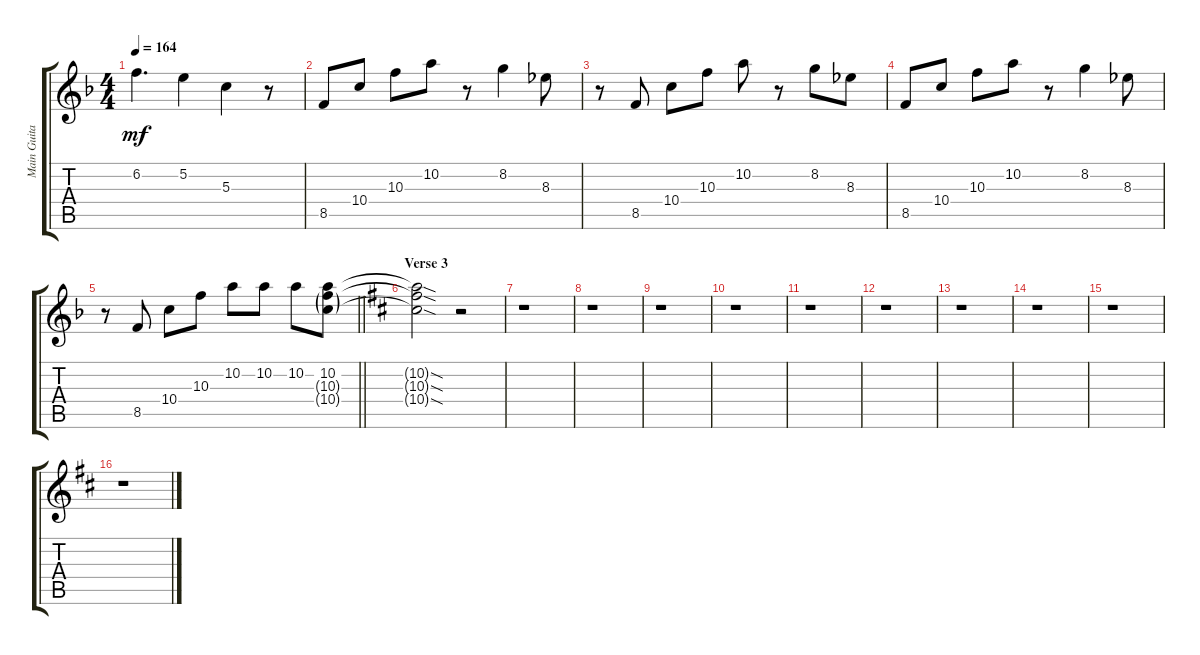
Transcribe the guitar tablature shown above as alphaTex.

\track ("Main Guitar" "Main Guita") {instrument electricguitarclean}
\staff {score tabs}
\tuning (E4 B3 G3 D3 A2 E2) {hide}
\ts (4 4)
\tempo 164
\clef g2
\ks dminor
6.2.4{d dy mf} 5.2.4 5.3.4 r.8 |
8.5.8 10.4.8 10.3.8 10.2.8 r.8 8.2.4 8.3.8 |
r.8 8.5.8 10.4.8 10.3.8 10.2.8 r.8 8.2.8 8.3.8 |
8.5.8 10.4.8 10.3.8 10.2.8 r.8 8.2.4 8.3.8 |
\barLineRight lightlight
r.8 8.5.8 10.4.8 10.3.8 10.2.8 10.2.8 10.2.8 (10.2 10.3{g} 10.4{g}).8 |
\section ("" "Verse 3")
\ks bminor
(10.2{sod t} 10.3{sod t} 10.4{sod t}).2 r.2 |
r.1 |
r.1 |
r.1 |
r.1 |
r.1 |
r.1 |
r.1 |
r.1 |
r.1 |
r.1
